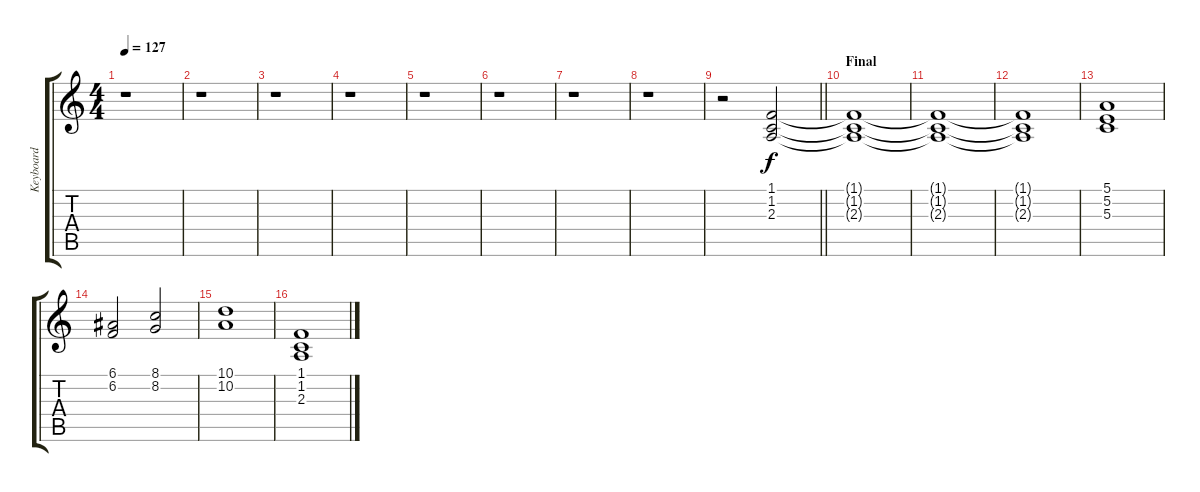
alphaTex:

\track ("Keyboard" "Keyboard") {instrument stringensemble1}
\staff {score tabs}
\tuning (E4 B3 G3 D3 A2 E2) {hide}
\ts (4 4)
\tempo 127
\clef g2
\ks c
r.1{dy f} |
r.1 |
r.1 |
r.1 |
r.1 |
r.1 |
r.1 |
r.1 |
\barLineRight lightlight
r.2 (1.1 1.2 2.3).2{volume 6} |
\section ("" "Final")
(1.1{t} 1.2{t} 2.3{t}).1 |
(1.1{t} 1.2{t} 2.3{t}).1 |
(1.1{t} 1.2{t} 2.3{t}).1 |
(5.1 5.2 5.3).1 |
(6.1 6.2).2 (8.1 8.2).2 |
(10.1 10.2).1 |
(1.1 1.2 2.3).1
